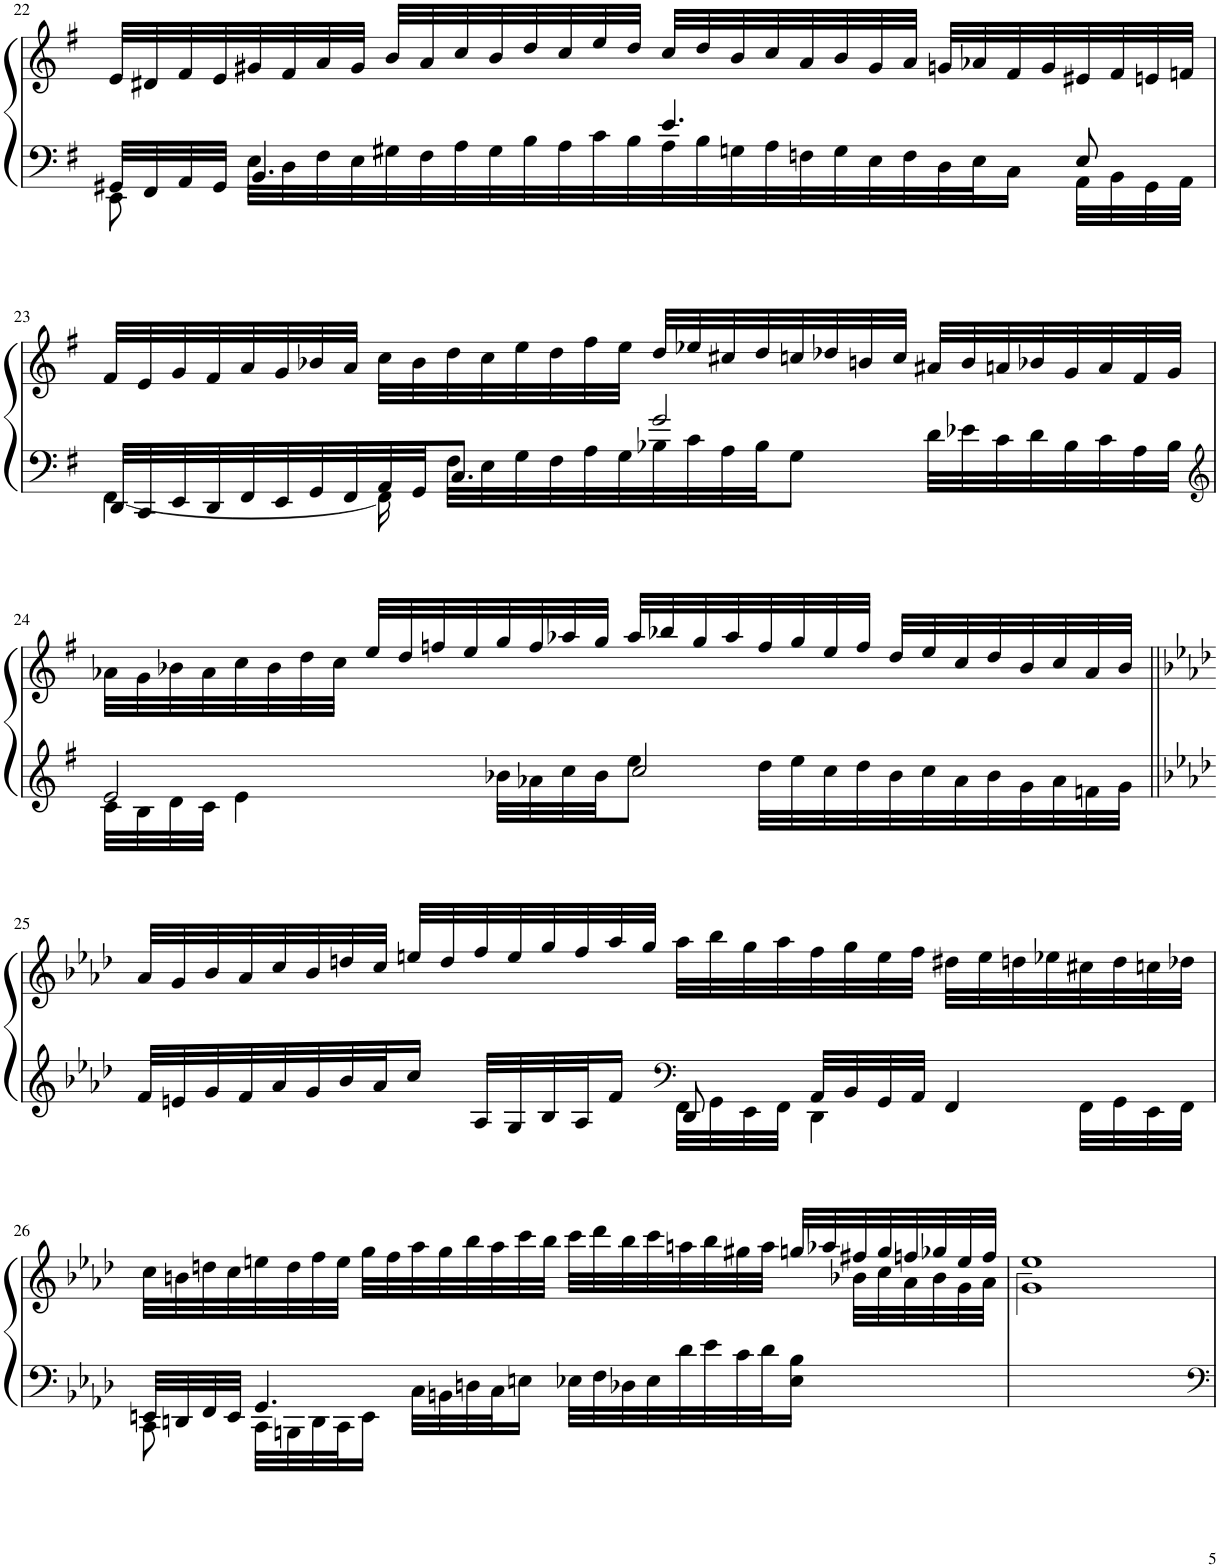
**kern	**kern
*part1	*part1
*staff2	*staff1
*I"Grand Piano	*
*I'Pno.	*
!!LO:PB:g=z
*clefF4	*clefG2
*k[f#]	*k[f#]
*M4/4	*M4/4
=22	=22
*^	*
32GG#X/LLL	8EE\	32e/LLL
32FF#/	.	32d#X/
32AA/	.	32f#/
32GG#/JJJ	.	32e/
4.BB/	32E\LLL	32g#X/
.	32D\	32f#/
.	32F#\	32a/
.	32E\	32g#/JJJ
.	32G#X\	32b/LLL
.	32F#\	32a/
.	32A\	32cc/
.	32G#\	32b/
.	32B\	32dd/
.	32A\	32cc/
.	32c\	32ee/
.	32B\	32dd/JJJ
4.e/	32A\	32cc/LLL
.	32B\	32dd/
.	32Gn\	32b/
.	32A\	32cc/
.	32Fn\	32a/
.	32G\	32b/
.	32E\	32g#/
.	32F\	32a/JJJ
.	32D\	32gn/LLL
.	32E\J	32a-X/
.	16C\JJ	32f#/
.	.	32g/
8E/	32AA\LLL	32e#X/
.	32BB\	32f#/
.	32GG#\	32en/
.	32AA\JJJ	32fn/JJJ
!!LO:LB:g=z
=23	=23	=23
32DD/LLL	[4FF#\	32f#/LLL
32CC/	.	32e/
32EE/	.	32g/
32DD/	.	32f#/
32FF#/	.	32a/
32EE/	.	32g/
32GG/	.	32b-X/
32FF#/	.	32a/JJJ
32AA/	16FF#\]	32cc\LLL
32GG/JJ	.	32b-\
8.C/J	32F#\LLL	32dd\
.	32E\	32cc\
.	32G\	32ee\
.	32F#\	32dd\
.	32A\	32ff#\
.	32G\	32ee\JJJ
2g/	32B-X\	32dd/LLL
.	32c\	32ee-X/
.	32A\	32cc#X/
.	32B-\JJ	32dd/
.	8G\J	32ccn/
.	.	32dd-X/
.	.	32bn/
.	.	32cc/JJJ
.	32d\LLL	32a#X/LLL
.	32e-X\	32b/
.	32c\	32an/
.	32d\	32b-X/
.	32B-\	32g/
.	32c\	32a/
.	32A\	32f#/
.	32B-\JJJ	32g/JJJ
!!LO:LB:g=z
=24	=24	=24
*clefG2	*	*
2e/	32c\LLL	32a-X\LLL
.	32B\	32g\
.	32d\	32b-X\
.	32c\JJJ	32a-\
.	4e\	32cc\
.	.	32b-\
.	.	32dd\
.	.	32cc\JJJ
.	.	32ee/LLL
.	.	32dd/
.	.	32ffn/
.	.	32ee/
.	32b-X\LLL	32gg/
.	32a-X\	32ff/
.	32cc\	32aa-X/
.	32b-\JJ	32gg/JJJ
2cc/	8ee\J	32aa-/LLL
.	.	32bb-X/
.	.	32gg/
.	.	32aa-/
.	32dd\LLL	32ff/
.	32ee\	32gg/
.	32cc\	32ee/
.	32dd\	32ff/JJJ
.	32b-\	32dd/LLL
.	32cc\	32ee/
.	32a-\	32cc/
.	32b-\	32dd/
.	32g\	32b-/
.	32a-\	32cc/
.	32fn\	32a-/
.	32g\JJJ	32b-/JJJ
!!LO:LB:g=z
=25||	=25||	=25||
*k[b-e-a-d-]	*	*k[b-e-a-d-]
32f/LLL	2ryy	32a-/LLL
32en/	.	32g/
32g/	.	32b-/
32f/	.	32a-/
32a-/	.	32cc/
32g/	.	32b-/
32b-/	.	32ddn/
32a-/J	.	32cc/JJJ
16cc/JJ	.	32een/LLL
.	.	32dd/
32A-/LLL	.	32ff/
32G/	.	32ee/
32B-/	.	32gg/
32A-/J	.	32ff/
16f/JJ	.	32aa-/
.	.	32gg/JJJ
*clefF4	*	*
8DD-/	32FF\LLL	32aa-\LLL
.	32GG\	32bb-\
.	32EE-\	32gg\
.	32FF\JJJ	32aa-\
32AA-/LLL	4DD-\	32ff\
32BB-/	.	32gg\
32GG/	.	32ee\
32AA-/JJJ	.	32ff\JJJ
4FF/	.	32dd#X\LLL
.	.	32ee\
.	.	32ddn\
.	.	32ee-X\
.	32FF\LLL	32cc#X\
.	32GG\	32dd\
.	32EE-\	32ccn\
.	32FF\JJJ	32dd-X\JJJ
!!LO:LB:g=z
=26	=26	=26
*	*	*^
32EEn/LLL	8CC\	32cc\LLL	16ryy
32DDn/	.	32bn\	.
*	*	*v	*v
32FF/	.	32ddn\
32EE/JJJ	.	32cc\
4.GG/	32CC\LLL	32een\
.	32BBBn\	32dd\
.	32DD\	32ff\
.	32CC\J	32ee\JJJ
.	16EE\JJ	32gg\LLL
.	.	32ff\
.	32C\LLL	32aa-\
.	32BBn\	32gg\
.	32Dn\	32bb-\
.	32C\J	32aa-\
.	16En\JJ	32ccc\
.	.	32bb-\JJJ
32E-X\LLL	8.ryy	32ccc\LLL
32F\	.	32ddd-\
32D-X\	.	32bb-\
32E-\	.	32ccc\
32d-\	.	32aan\
32e-\	.	32bb-\
32c\	4ryy	32gg#X\
32d-\J	.	32aa\JJJ
16E-\ 16B-\JJ	.	32ggn/LLL
.	.	32aa-X/
*	*	*^
8.ryy	.	32ff#X/	32b-X\LLL
.	.	32gg/	32cc\
.	.	32ffn/	32a-\
.	.	32gg-X/	32b-\
.	16ryy	32ee/	32g\
.	.	32ff/JJJ	32a-\JJJ
*v	*v	*	*
=27	=27	=27
1ryy	1ee-	1g
*	*v	*v
=	=
*-	*-
